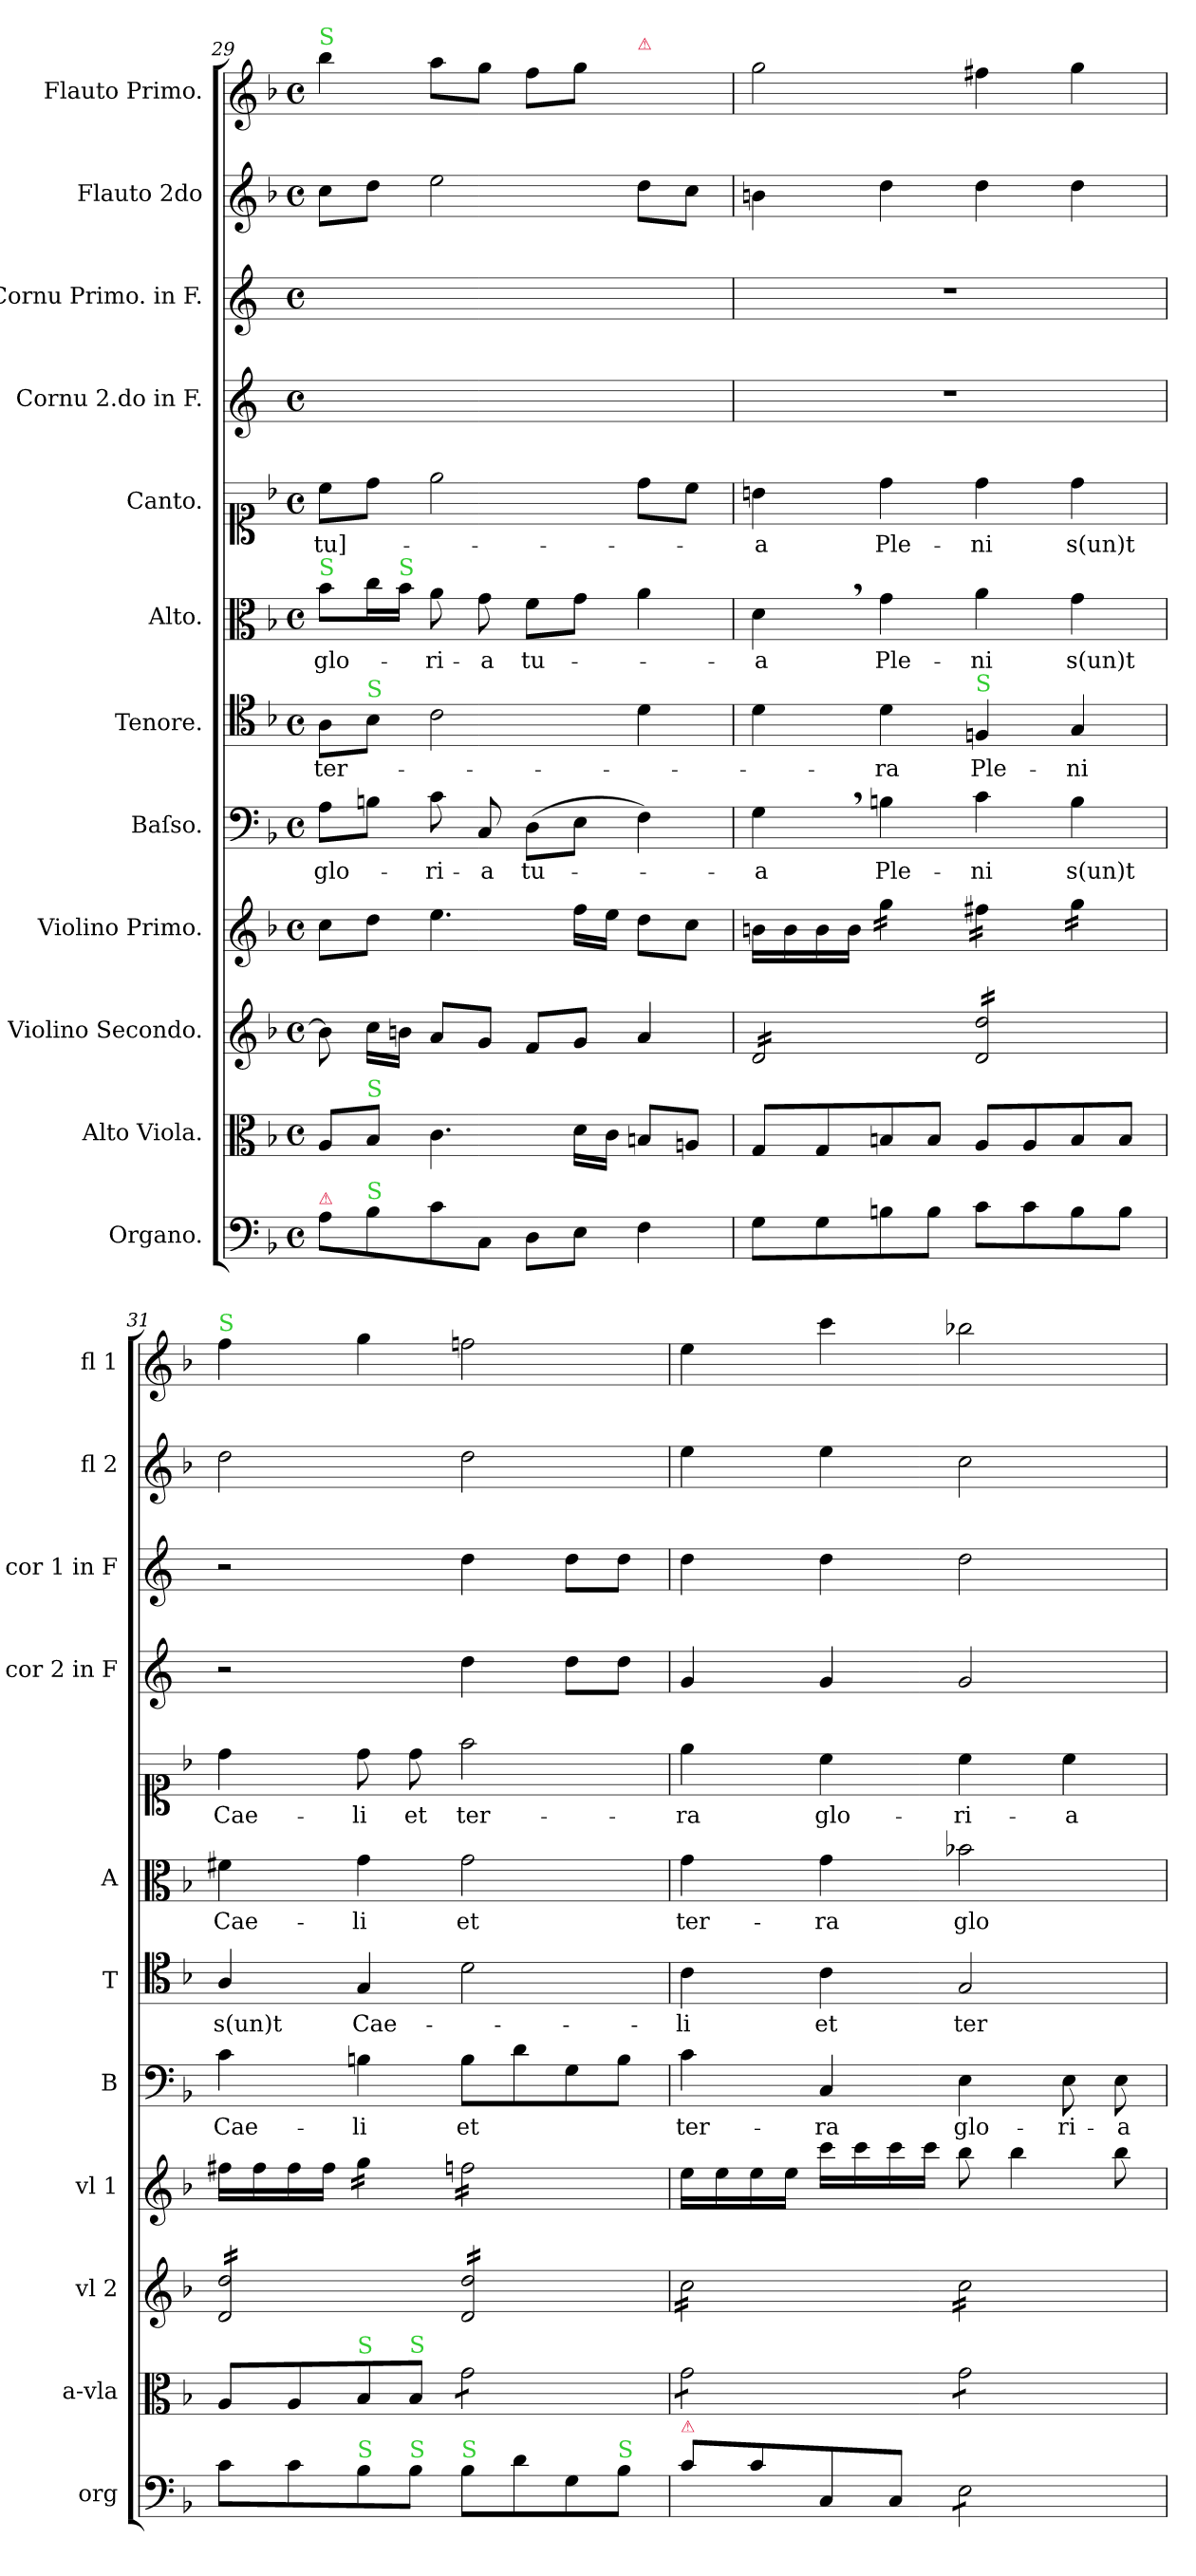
**kern	**kern	**kern	**kern	**kern	**text	**kern	**text	**kern	**text	**kern	**text	**kern	**kern	**kern	**kern
*part12	*part11	*part10	*part9	*part8	*part8	*part7	*part7	*part6	*part6	*part5	*part5	*part4	*part3	*part2	*part1
*staff12	*staff11	*staff10	*staff9	*staff8	*staff8	*staff7	*staff7	*staff6	*staff6	*staff5	*staff5	*staff4	*staff3	*staff2	*staff1
*I"Organo.	*I"Alto Viola.	*I"Violino Secondo.	*I"Violino Primo.	*I"Baſso.	*	*I"Tenore.	*	*I"Alto.	*	*I"Canto.	*	*I"Cornu 2.do in F.	*I"Cornu Primo. in F.	*I"Flauto 2do	*I"Flauto Primo.
*I'org	*I'a-vla	*I'vl 2	*I'vl 1	*I'B	*	*I'T	*	*I'A	*	*	*	*I'cor 2 in F	*I'cor 1 in F	*I'fl 2	*I'fl 1
*clefF4	*clefC3	*clefG2	*clefG2	*clefF4	*	*clefC4	*	*clefC3	*	*clefC1	*	*clefG2	*clefG2	*clefG2	*clefG2
*	*	*	*	*	*	*	*	*	*	*	*	*ITrd4c7	*ITrd4c7	*	*
*k[b-]	*k[b-]	*k[b-]	*k[b-]	*k[b-]	*	*k[b-]	*	*k[b-]	*	*k[b-]	*	*k[b-]	*k[b-]	*k[b-]	*k[b-]
*F:	*F:	*F:	*F:	*F:	*	*F:	*	*F:	*	*F:	*	*F:	*F:	*F:	*F:
*M4/4	*M4/4	*M4/4	*M4/4	*M4/4	*	*M4/4	*	*M4/4	*	*M4/4	*	*M4/4	*M4/4	*M4/4	*M4/4
*met(c)	*met(c)	*met(c)	*met(c)	*met(c)	*	*met(c)	*	*met(c)	*	*met(c)	*	*met(c)	*met(c)	*met(c)	*met(c)
=29	=29	=29	=29	=29	=29	=29	=29	=29	=29	=29	=29	=29	=29	=29	=29
!	!	!	!	!	!	!	!	!	!	!	!	!	!	!	!LO:TX:a:color=limegreen:t=S
!	!	!	!	!	!	!	!	!LO:TX:a:color=limegreen:t=S	!	!	!	!	!	!	!
!LO:TX:a:color=crimson:t=⚠	!	!	!	!	!	!	!	!	!	!	!	!	!	!	!
8A\L	8A/L	8b!\]	8cc\L	8A\L	glo-	8A\L	ter-	8b-\L	glo-	8cc\L	tu]-	1ryy	1ryy	8cc\L	4bb-\
!	!	!	!	!	!	!LO:TX:a:color=limegreen:t=S	!	!	!	!	!	!	!	!	!
!	!LO:TX:a:color=limegreen:t=S	!	!	!	!	!	!	!	!	!	!	!	!	!	!
!LO:TX:a:color=limegreen:t=S	!	!	!	!	!	!	!	!	!	!	!	!	!	!	!
8B-\	8B-/J	16cc\LL	8dd\J	8Bn\J	.	8B-\J	.	16cc\L	.	8dd\J	.	.	.	8dd\J	.
!	!	!	!	!	!	!	!	!LO:TX:a:color=limegreen:t=S	!	!	!	!	!	!	!
.	.	16bn\JJ	.	.	.	.	.	16b-\JJ	.	.	.	.	.	.	.
8c\	4.c\	8a/L	4.ee\	8c\	-ri-	2c\	.	8a\	-ri-	2ee\	.	.	.	2ee\	8aa\L
8C/J	.	8g/J	.	8C/	-a	.	.	8g\	-a	.	.	.	.	.	8gg\J
8D\L	.	8f/L	.	(8D\L	tu-	.	.	8f\L	tu-	.	.	.	.	.	8ff\L
8E\J	16d\LL	8g/J	16ff\LL	8E\J	.	.	.	8g\J	.	.	.	.	.	.	8gg\J
.	16c\JJ	.	16ee\JJ	.	.	.	.	.	.	.	.	.	.	.	.
!	!	!	!	!	!	!	!	!	!	!	!	!	!	!	!LO:TX:a:color=crimson:t=⚠
4F\	8Bn/L	4a/	8dd\L	4F\)	.	4d\	.	4a\	.	8dd\L	.	.	.	8dd\L	4aa\yy
.	8An/J	.	8cc\J	.	.	.	.	.	.	8cc\J	.	.	.	8cc\J	.
=30	=30	=30	=30	=30	=30	=30	=30	=30	=30	=30	=30	=30	=30	=30	=30
*	*	*tremolo	*	*	*	*	*	*	*	*	*	*	*	*	*
8G\L	8G/L	16d/LL	16bn\LL	4G,<\	-a	4d\	.	4d,<\	-a	4bn\	-a	1r	1r	4bn\	2gg\
.	.	16d/	16b\	.	.	.	.	.	.	.	.	.	.	.	.
8G\	8G/	16d/	16b\	.	.	.	.	.	.	.	.	.	.	.	.
.	.	16d/	16b\JJ	.	.	.	.	.	.	.	.	.	.	.	.
*	*	*	*tremolo	*	*	*	*	*	*	*	*	*	*	*	*
8Bn\	8Bn/	16d/	16gg\LL	4Bn\	Ple-	4d\	-ra	4g\	Ple-	4dd\	Ple-	.	.	4dd\	.
.	.	16d/	16gg\	.	.	.	.	.	.	.	.	.	.	.	.
8B\J	8B/J	16d/	16gg\	.	.	.	.	.	.	.	.	.	.	.	.
.	.	16d/JJ	16gg\JJ	.	.	.	.	.	.	.	.	.	.	.	.
!	!	!	!	!	!	!LO:TX:a:color=limegreen:t=S	!	!	!	!	!	!	!	!	!
8c\L	8A/L	16d/ 16dd/LL	16ff#X\LL	4c\	-ni	4Fn/	Ple-	4a\	-ni	4dd\	-ni	.	.	4dd\	4ff#X\
.	.	16d/ 16dd/	16ff#X\	.	.	.	.	.	.	.	.	.	.	.	.
8c\	8A/	16d/ 16dd/	16ff#X\	.	.	.	.	.	.	.	.	.	.	.	.
.	.	16d/ 16dd/	16ff#X\JJ	.	.	.	.	.	.	.	.	.	.	.	.
8B\	8B/	16d/ 16dd/	16gg\LL	4B\	s(un)t	4G/	-ni	4g\	s(un)t	4dd\	s(un)t	.	.	4dd\	4gg\
.	.	16d/ 16dd/	16gg\	.	.	.	.	.	.	.	.	.	.	.	.
8B\J	8B/J	16d/ 16dd/	16gg\	.	.	.	.	.	.	.	.	.	.	.	.
.	.	16d/ 16dd/JJ	16gg\JJ	.	.	.	.	.	.	.	.	.	.	.	.
*	*	*	*Xtremolo	*	*	*	*	*	*	*	*	*	*	*	*
=31	=31	=31	=31	=31	=31	=31	=31	=31	=31	=31	=31	=31	=31	=31	=31
!	!	!	!	!	!	!	!	!	!	!	!	!	!	!	!LO:TX:a:color=limegreen:t=S
8c\L	8A/L	16d/ 16dd/LL	16ff#X\LL	4c\	Cae-	4A/	s(un)t	4f#X\	Cae-	4dd\	Cae-	2r	2r	2dd\	4ff\
.	.	16d/ 16dd/	16ff#\	.	.	.	.	.	.	.	.	.	.	.	.
8c\	8A/	16d/ 16dd/	16ff#\	.	.	.	.	.	.	.	.	.	.	.	.
.	.	16d/ 16dd/	16ff#\JJ	.	.	.	.	.	.	.	.	.	.	.	.
!	!LO:TX:a:color=limegreen:t=S	!	!	!	!	!	!	!	!	!	!	!	!	!	!
!LO:TX:a:color=limegreen:t=S	!	!	!	!	!	!	!	!	!	!	!	!	!	!	!
*	*	*	*tremolo	*	*	*	*	*	*	*	*	*	*	*	*
8B-\	8B-/	16d/ 16dd/	16gg\LL	4Bn\	-li	4G/	Cae-	4g\	-li	8dd\	-li	.	.	.	4gg\
.	.	16d/ 16dd/	16gg\	.	.	.	.	.	.	.	.	.	.	.	.
!	!LO:TX:a:color=limegreen:t=S	!	!	!	!	!	!	!	!	!	!	!	!	!	!
!LO:TX:a:color=limegreen:t=S	!	!	!	!	!	!	!	!	!	!	!	!	!	!	!
8B-\J	8B-/J	16d/ 16dd/	16gg\	.	.	.	.	.	.	8dd\	et	.	.	.	.
.	.	16d/ 16dd/JJ	16gg\JJ	.	.	.	.	.	.	.	.	.	.	.	.
!LO:TX:a:color=limegreen:t=S	!	!	!	!	!	!	!	!	!	!	!	!	!	!	!
*	*tremolo	*	*	*	*	*	*	*	*	*	*	*	*	*	*
8B-\L	8g\L	16d/ 16dd/LL	16ffn\LL	8B\L	et	2d\	.	2g\	et	2ff\	ter-	4g\	4g\	2dd\	2ffn\
.	.	16d/ 16dd/	16ffn\	.	.	.	.	.	.	.	.	.	.	.	.
8d\	8g\	16d/ 16dd/	16ffn\	8d\	.	.	.	.	.	.	.	.	.	.	.
.	.	16d/ 16dd/	16ffn\	.	.	.	.	.	.	.	.	.	.	.	.
8G\	8g\	16d/ 16dd/	16ffn\	8G\	.	.	.	.	.	.	.	8g\L	8g\L	.	.
.	.	16d/ 16dd/	16ffn\	.	.	.	.	.	.	.	.	.	.	.	.
!LO:TX:a:color=limegreen:t=S	!	!	!	!	!	!	!	!	!	!	!	!	!	!	!
8B-\J	8g\J	16d/ 16dd/	16ffn\	8B\J	.	.	.	.	.	.	.	8g\J	8g\J	.	.
.	.	16d/ 16dd/JJ	16ffn\JJ	.	.	.	.	.	.	.	.	.	.	.	.
*	*	*	*Xtremolo	*	*	*	*	*	*	*	*	*	*	*	*
=32	=32	=32	=32	=32	=32	=32	=32	=32	=32	=32	=32	=32	=32	=32	=32
!LO:TX:a:color=crimson:t=⚠	!	!	!	!	!	!	!	!	!	!	!	!	!	!	!
8c\L	8g\L	16cc\LL	16ee\LL	4c\	ter-	4c\	-li	4g\	ter-	4ee\	-ra	4c/	4g\	4ee\	4ee\
.	.	16cc\	16ee\	.	.	.	.	.	.	.	.	.	.	.	.
8c\	8g\	16cc\	16ee\	.	.	.	.	.	.	.	.	.	.	.	.
.	.	16cc\	16ee\JJ	.	.	.	.	.	.	.	.	.	.	.	.
8C/	8g\	16cc\	16ccc\LL	4C/	-ra	4c\	et	4g\	-ra	4cc\	glo-	4c/	4g\	4ee\	4ccc\
.	.	16cc\	16ccc\	.	.	.	.	.	.	.	.	.	.	.	.
8C/J	8g\J	16cc\	16ccc\	.	.	.	.	.	.	.	.	.	.	.	.
.	.	16cc\JJ	16ccc\JJ	.	.	.	.	.	.	.	.	.	.	.	.
*tremolo	*	*	*	*	*	*	*	*	*	*	*	*	*	*	*
8E\L	8g\L	16cc\LL	8bb-\	4E\	glo-	2G/	ter-	2b-X\	glo-	4cc\	-ri-	2c/	2g\	2cc\	2bb-X\
.	.	16cc\	.	.	.	.	.	.	.	.	.	.	.	.	.
8E\	8g\	16cc\	4bb-\	.	.	.	.	.	.	.	.	.	.	.	.
.	.	16cc\	.	.	.	.	.	.	.	.	.	.	.	.	.
8E\	8g\	16cc\	.	8E\	-ri-	.	.	.	.	4cc\	-a	.	.	.	.
.	.	16cc\	.	.	.	.	.	.	.	.	.	.	.	.	.
8E\J	8g\J	16cc\	8bb-\	8E\	-a	.	.	.	.	.	.	.	.	.	.
*	*Xtremolo	*	*	*	*	*	*	*	*	*	*	*	*	*	*
*Xtremolo	*	*	*	*	*	*	*	*	*	*	*	*	*	*	*
.	.	16cc\JJ	.	.	.	.	.	.	.	.	.	.	.	.	.
*	*	*Xtremolo	*	*	*	*	*	*	*	*	*	*	*	*	*
=	=	=	=	=	=	=	=	=	=	=	=	=	=	=	=
*-	*-	*-	*-	*-	*-	*-	*-	*-	*-	*-	*-	*-	*-	*-	*-
